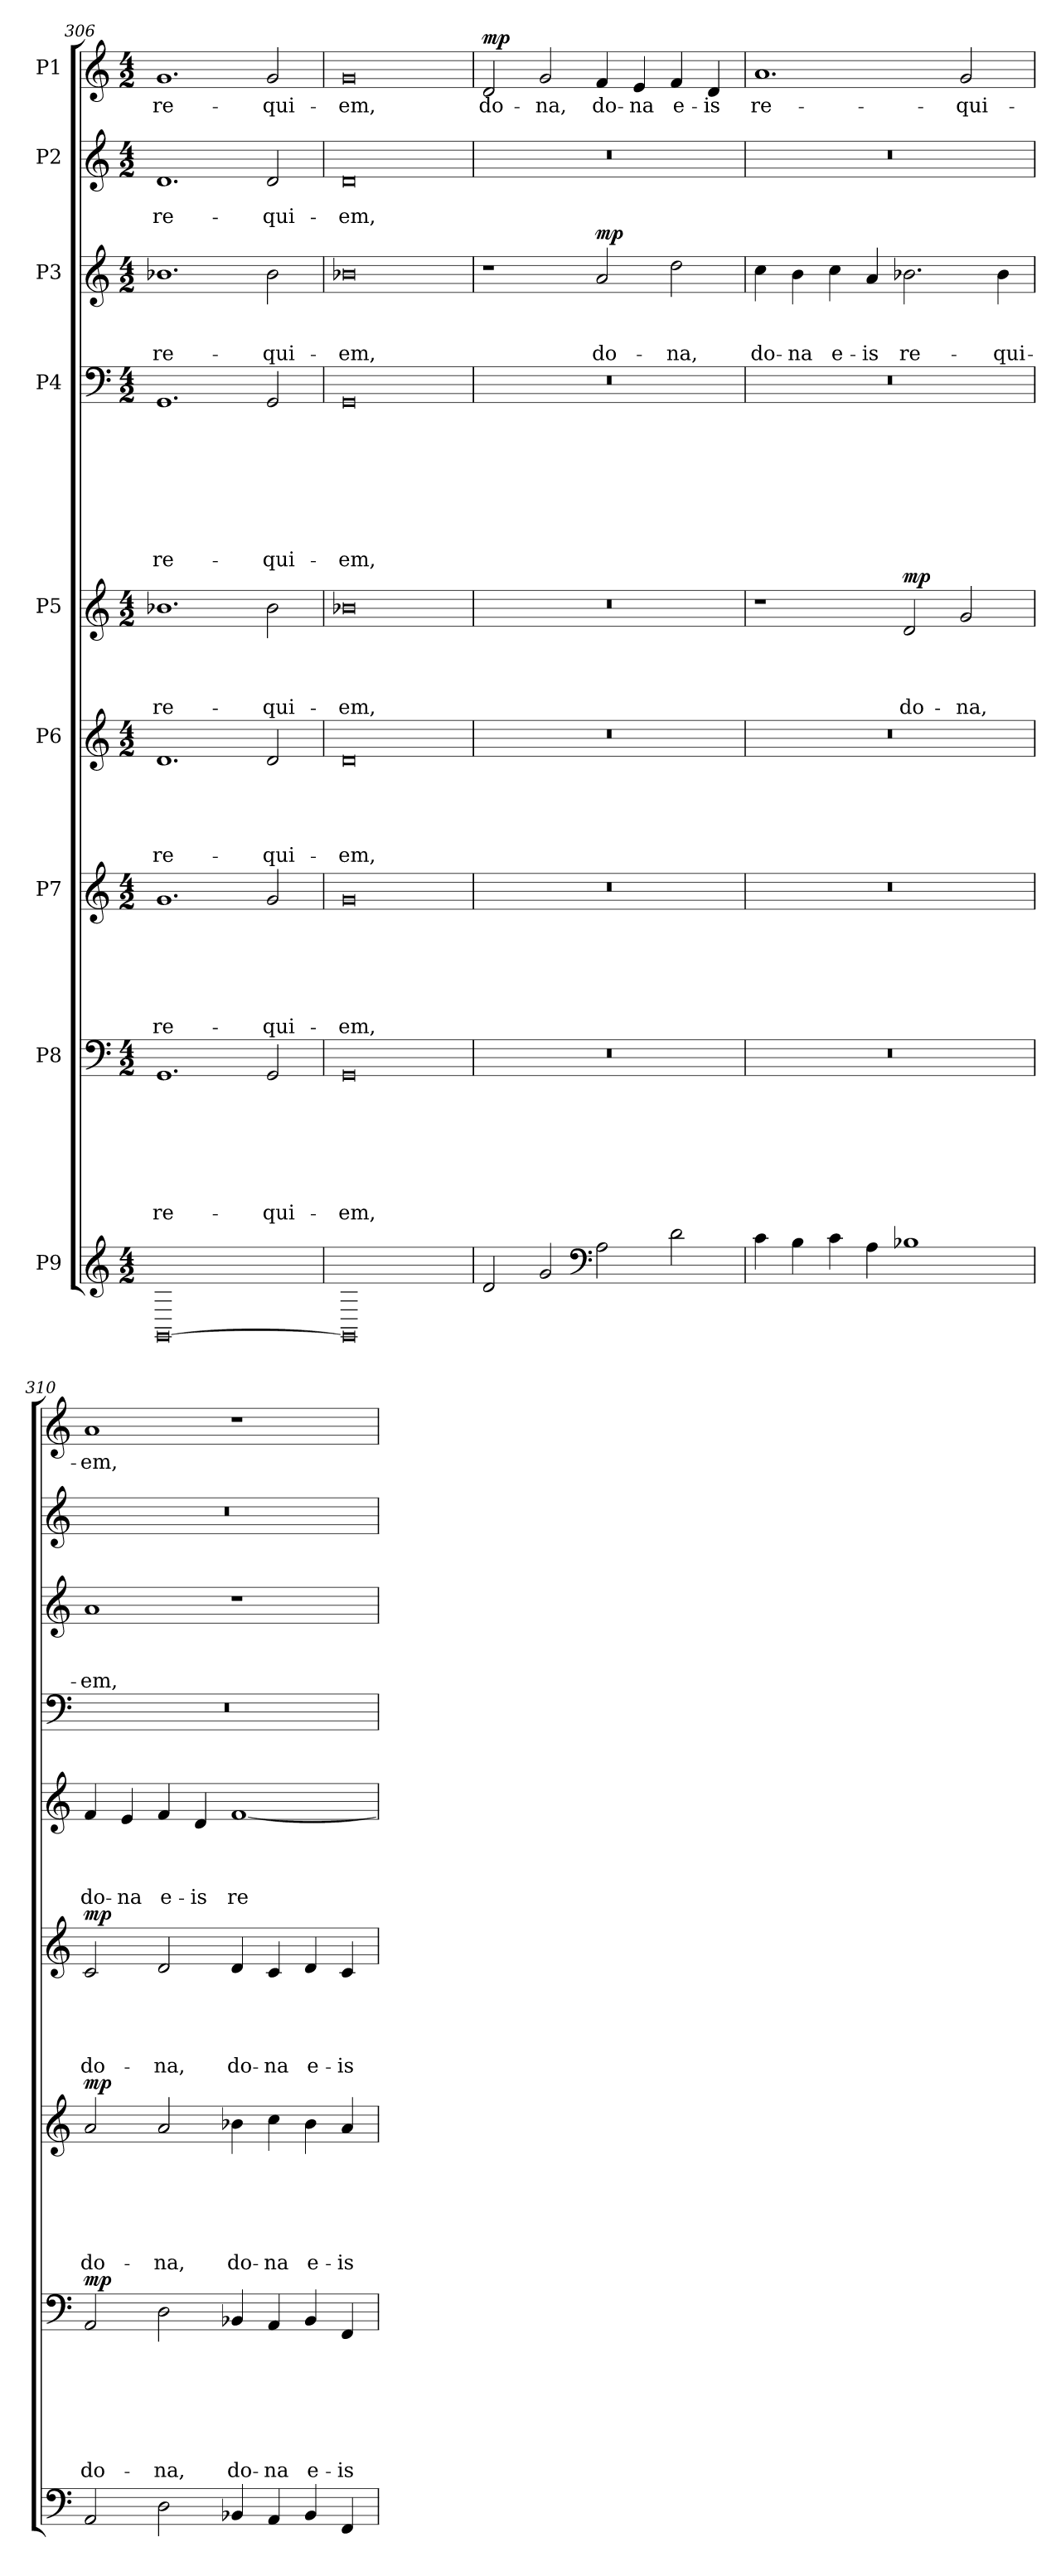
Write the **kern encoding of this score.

**kern	**kern	**text	**text	**text	**text	**text	**text	**text	**dynam	**kern	**text	**text	**text	**text	**text	**text	**dynam	**kern	**text	**text	**text	**text	**text	**dynam	**kern	**text	**text	**text	**text	**dynam	**kern	**text	**text	**text	**text	**text	**text	**text	**text	**kern	**text	**text	**text	**dynam	**kern	**text	**text	**kern	**text	**dynam
*part9	*part8	*part8	*part8	*part8	*part8	*part8	*part8	*part8	*part8	*part7	*part7	*part7	*part7	*part7	*part7	*part7	*part7	*part6	*part6	*part6	*part6	*part6	*part6	*part6	*part5	*part5	*part5	*part5	*part5	*part5	*part4	*part4	*part4	*part4	*part4	*part4	*part4	*part4	*part4	*part3	*part3	*part3	*part3	*part3	*part2	*part2	*part2	*part1	*part1	*part1
*staff9	*staff8	*staff8	*staff8	*staff8	*staff8	*staff8	*staff8	*staff8	*staff8	*staff7	*staff7	*staff7	*staff7	*staff7	*staff7	*staff7	*staff7	*staff6	*staff6	*staff6	*staff6	*staff6	*staff6	*staff6	*staff5	*staff5	*staff5	*staff5	*staff5	*staff5	*staff4	*staff4	*staff4	*staff4	*staff4	*staff4	*staff4	*staff4	*staff4	*staff3	*staff3	*staff3	*staff3	*staff3	*staff2	*staff2	*staff2	*staff1	*staff1	*staff1
*I"P9	*I"P8	*	*	*	*	*	*	*	*	*I"P7	*	*	*	*	*	*	*	*I"P6	*	*	*	*	*	*	*I"P5	*	*	*	*	*	*I"P4	*	*	*	*	*	*	*	*	*I"P3	*	*	*	*	*I"P2	*	*	*I"P1	*	*
*clefG2	*clefF4	*	*	*	*	*	*	*	*	*clefG2	*	*	*	*	*	*	*	*clefG2	*	*	*	*	*	*	*clefG2	*	*	*	*	*	*clefF4	*	*	*	*	*	*	*	*	*clefG2	*	*	*	*	*clefG2	*	*	*clefG2	*	*
*	*	*	*	*	*	*	*	*	*	*ITrd7c12	*	*	*	*	*	*	*	*	*	*	*	*	*	*	*	*	*	*	*	*	*	*	*	*	*	*	*	*	*	*ITrd7c12	*	*	*	*	*	*	*	*	*	*
*k[]	*k[]	*	*	*	*	*	*	*	*	*k[]	*	*	*	*	*	*	*	*k[]	*	*	*	*	*	*	*k[]	*	*	*	*	*	*k[]	*	*	*	*	*	*	*	*	*k[]	*	*	*	*	*k[]	*	*	*k[]	*	*
*C:	*C:	*	*	*	*	*	*	*	*	*C:	*	*	*	*	*	*	*	*C:	*	*	*	*	*	*	*C:	*	*	*	*	*	*C:	*	*	*	*	*	*	*	*	*C:	*	*	*	*	*C:	*	*	*C:	*	*
*M4/2	*M4/2	*	*	*	*	*	*	*	*	*M4/2	*	*	*	*	*	*	*	*M4/2	*	*	*	*	*	*	*M4/2	*	*	*	*	*	*M4/2	*	*	*	*	*	*	*	*	*M4/2	*	*	*	*	*M4/2	*	*	*M4/2	*	*
=306	=306	=306	=306	=306	=306	=306	=306	=306	=306	=306	=306	=306	=306	=306	=306	=306	=306	=306	=306	=306	=306	=306	=306	=306	=306	=306	=306	=306	=306	=306	=306	=306	=306	=306	=306	=306	=306	=306	=306	=306	=306	=306	=306	=306	=306	=306	=306	=306	=306	=306
*^	*	*	*	*	*	*	*	*	*	*	*	*	*	*	*	*	*	*	*	*	*	*	*	*	*	*	*	*	*	*	*	*	*	*	*	*	*	*	*	*	*	*	*	*	*	*	*	*	*	*
!	!	!	!	!	!	!	!	!	!LO:LY:b	!	!	!	!	!	!	!	!LO:LY:b	!	!	!	!	!	!	!LO:LY:b	!	!	!	!	!	!LO:LY:b	!	!	!	!	!	!	!	!	!	!LO:LY:b	!	!	!	!LO:LY:b	!	!	!	!LO:LY:b	!	!LO:LY:b	!
[<0GG	0ryy	1.GG	.	.	.	.	.	.	re-	.	1.G	.	.	.	.	.	re-	.	1.d	.	.	.	.	re-	.	1.b-X	.	.	.	re-	.	1.GG	.	.	.	.	.	.	.	re-	1.B-X	.	.	re-	.	1.d	.	re-	1.g	re-	.
!	!	!	!	!	!	!	!	!	!LO:LY:b	!	!	!	!	!	!	!	!LO:LY:b	!	!	!	!	!	!	!LO:LY:b	!	!	!	!	!	!LO:LY:b	!	!	!	!	!	!	!	!	!	!LO:LY:b	!	!	!	!LO:LY:b	!	!	!	!LO:LY:b	!	!LO:LY:b	!
.	.	2GG/	.	.	.	.	.	.	-qui-	.	2G/	.	.	.	.	.	-qui-	.	2d/	.	.	.	.	-qui-	.	2b-\	.	.	.	-qui-	.	2GG/	.	.	.	.	.	.	.	-qui-	2B-\	.	.	-qui-	.	2d/	.	-qui-	2g/	-qui-	.
=307	=307	=307	=307	=307	=307	=307	=307	=307	=307	=307	=307	=307	=307	=307	=307	=307	=307	=307	=307	=307	=307	=307	=307	=307	=307	=307	=307	=307	=307	=307	=307	=307	=307	=307	=307	=307	=307	=307	=307	=307	=307	=307	=307	=307	=307	=307	=307	=307	=307	=307	=307
!	!	!	!	!	!	!	!	!	!LO:LY:b	!	!	!	!	!	!	!	!LO:LY:b	!	!	!	!	!	!	!LO:LY:b	!	!	!	!	!	!LO:LY:b	!	!	!	!	!	!	!	!	!	!LO:LY:b	!	!	!	!LO:LY:b	!	!	!	!LO:LY:b	!	!LO:LY:b	!
0GG]	0ryy	0GG	.	.	.	.	.	.	-em,	.	0G	.	.	.	.	.	-em,	.	0d	.	.	.	.	-em,	.	0b-X	.	.	.	-em,	.	0GG	.	.	.	.	.	.	.	-em,	0B-X	.	.	-em,	.	0d	.	-em,	0g	-em,	.
!!LO:PB:g=z
=308	=308	=308	=308	=308	=308	=308	=308	=308	=308	=308	=308	=308	=308	=308	=308	=308	=308	=308	=308	=308	=308	=308	=308	=308	=308	=308	=308	=308	=308	=308	=308	=308	=308	=308	=308	=308	=308	=308	=308	=308	=308	=308	=308	=308	=308	=308	=308	=308	=308	=308	=308
!	!	!	!	!	!	!	!	!	!	!	!	!	!	!	!	!	!	!	!	!	!	!	!	!	!	!	!	!	!	!	!	!	!	!	!	!	!	!	!	!	!	!	!	!	!	!	!	!	!	!LO:LY:b	!LO:DY:a
2d/	0ryy	0r	.	.	.	.	.	.	.	.	0r	.	.	.	.	.	.	.	0r	.	.	.	.	.	.	0r	.	.	.	.	.	0r	.	.	.	.	.	.	.	.	1r	.	.	.	.	0r	.	.	2d/	do-	mp
!	!	!	!	!	!	!	!	!	!	!	!	!	!	!	!	!	!	!	!	!	!	!	!	!	!	!	!	!	!	!	!	!	!	!	!	!	!	!	!	!	!	!	!	!	!	!	!	!	!	!LO:LY:b	!
2g/	.	.	.	.	.	.	.	.	.	.	.	.	.	.	.	.	.	.	.	.	.	.	.	.	.	.	.	.	.	.	.	.	.	.	.	.	.	.	.	.	.	.	.	.	.	.	.	.	2g/	-na,	.
*clefF4	*	*	*	*	*	*	*	*	*	*	*	*	*	*	*	*	*	*	*	*	*	*	*	*	*	*	*	*	*	*	*	*	*	*	*	*	*	*	*	*	*	*	*	*	*	*	*	*	*	*	*
!	!	!	!	!	!	!	!	!	!	!	!	!	!	!	!	!	!	!	!	!	!	!	!	!	!	!	!	!	!	!	!	!	!	!	!	!	!	!	!	!	!	!	!	!LO:LY:b	!LO:DY:a	!	!	!	!	!LO:LY:b	!
2A\	.	.	.	.	.	.	.	.	.	.	.	.	.	.	.	.	.	.	.	.	.	.	.	.	.	.	.	.	.	.	.	.	.	.	.	.	.	.	.	.	2A/	.	.	do-	mp	.	.	.	4f/	do-	.
!	!	!	!	!	!	!	!	!	!	!	!	!	!	!	!	!	!	!	!	!	!	!	!	!	!	!	!	!	!	!	!	!	!	!	!	!	!	!	!	!	!	!	!	!	!	!	!	!	!	!LO:LY:b	!
.	.	.	.	.	.	.	.	.	.	.	.	.	.	.	.	.	.	.	.	.	.	.	.	.	.	.	.	.	.	.	.	.	.	.	.	.	.	.	.	.	.	.	.	.	.	.	.	.	4e/	-na	.
!	!	!	!	!	!	!	!	!	!	!	!	!	!	!	!	!	!	!	!	!	!	!	!	!	!	!	!	!	!	!	!	!	!	!	!	!	!	!	!	!	!	!	!	!LO:LY:b	!	!	!	!	!	!LO:LY:b	!
2d\	.	.	.	.	.	.	.	.	.	.	.	.	.	.	.	.	.	.	.	.	.	.	.	.	.	.	.	.	.	.	.	.	.	.	.	.	.	.	.	.	2d\	.	.	-na,	.	.	.	.	4f/	e-	.
!	!	!	!	!	!	!	!	!	!	!	!	!	!	!	!	!	!	!	!	!	!	!	!	!	!	!	!	!	!	!	!	!	!	!	!	!	!	!	!	!	!	!	!	!	!	!	!	!	!	!LO:LY:b	!
.	.	.	.	.	.	.	.	.	.	.	.	.	.	.	.	.	.	.	.	.	.	.	.	.	.	.	.	.	.	.	.	.	.	.	.	.	.	.	.	.	.	.	.	.	.	.	.	.	4d/	-is	.
=309	=309	=309	=309	=309	=309	=309	=309	=309	=309	=309	=309	=309	=309	=309	=309	=309	=309	=309	=309	=309	=309	=309	=309	=309	=309	=309	=309	=309	=309	=309	=309	=309	=309	=309	=309	=309	=309	=309	=309	=309	=309	=309	=309	=309	=309	=309	=309	=309	=309	=309	=309
!	!	!	!	!	!	!	!	!	!	!	!	!	!	!	!	!	!	!	!	!	!	!	!	!	!	!	!	!	!	!	!	!	!	!	!	!	!	!	!	!	!	!	!	!LO:LY:b	!	!	!	!	!	!LO:LY:b	!
4c\	0ryy	0r	.	.	.	.	.	.	.	.	0r	.	.	.	.	.	.	.	0r	.	.	.	.	.	.	1r	.	.	.	.	.	0r	.	.	.	.	.	.	.	.	4c\	.	.	do-	.	0r	.	.	1.a	re-	.
!	!	!	!	!	!	!	!	!	!	!	!	!	!	!	!	!	!	!	!	!	!	!	!	!	!	!	!	!	!	!	!	!	!	!	!	!	!	!	!	!	!	!	!	!LO:LY:b	!	!	!	!	!	!	!
4B\	.	.	.	.	.	.	.	.	.	.	.	.	.	.	.	.	.	.	.	.	.	.	.	.	.	.	.	.	.	.	.	.	.	.	.	.	.	.	.	.	4B\	.	.	-na	.	.	.	.	.	.	.
!	!	!	!	!	!	!	!	!	!	!	!	!	!	!	!	!	!	!	!	!	!	!	!	!	!	!	!	!	!	!	!	!	!	!	!	!	!	!	!	!	!	!	!	!LO:LY:b	!	!	!	!	!	!	!
4c\	.	.	.	.	.	.	.	.	.	.	.	.	.	.	.	.	.	.	.	.	.	.	.	.	.	.	.	.	.	.	.	.	.	.	.	.	.	.	.	.	4c\	.	.	e-	.	.	.	.	.	.	.
!	!	!	!	!	!	!	!	!	!	!	!	!	!	!	!	!	!	!	!	!	!	!	!	!	!	!	!	!	!	!	!	!	!	!	!	!	!	!	!	!	!	!	!	!LO:LY:b	!	!	!	!	!	!	!
4A\	.	.	.	.	.	.	.	.	.	.	.	.	.	.	.	.	.	.	.	.	.	.	.	.	.	.	.	.	.	.	.	.	.	.	.	.	.	.	.	.	4A/	.	.	-is	.	.	.	.	.	.	.
!	!	!	!	!	!	!	!	!	!	!	!	!	!	!	!	!	!	!	!	!	!	!	!	!	!	!	!	!	!	!LO:LY:b	!LO:DY:a	!	!	!	!	!	!	!	!	!	!	!	!	!LO:LY:b	!	!	!	!	!	!	!
1B-X	.	.	.	.	.	.	.	.	.	.	.	.	.	.	.	.	.	.	.	.	.	.	.	.	.	2d/	.	.	.	do-	mp	.	.	.	.	.	.	.	.	.	2.B-X\	.	.	re-	.	.	.	.	.	.	.
!	!	!	!	!	!	!	!	!	!	!	!	!	!	!	!	!	!	!	!	!	!	!	!	!	!	!	!	!	!	!LO:LY:b	!	!	!	!	!	!	!	!	!	!	!	!	!	!	!	!	!	!	!	!LO:LY:b	!
.	.	.	.	.	.	.	.	.	.	.	.	.	.	.	.	.	.	.	.	.	.	.	.	.	.	2g/	.	.	.	-na,	.	.	.	.	.	.	.	.	.	.	.	.	.	.	.	.	.	.	2g/	-qui-	.
!	!	!	!	!	!	!	!	!	!	!	!	!	!	!	!	!	!	!	!	!	!	!	!	!	!	!	!	!	!	!	!	!	!	!	!	!	!	!	!	!	!	!	!	!LO:LY:b	!	!	!	!	!	!	!
.	.	.	.	.	.	.	.	.	.	.	.	.	.	.	.	.	.	.	.	.	.	.	.	.	.	.	.	.	.	.	.	.	.	.	.	.	.	.	.	.	4B-\	.	.	-qui-	.	.	.	.	.	.	.
=310	=310	=310	=310	=310	=310	=310	=310	=310	=310	=310	=310	=310	=310	=310	=310	=310	=310	=310	=310	=310	=310	=310	=310	=310	=310	=310	=310	=310	=310	=310	=310	=310	=310	=310	=310	=310	=310	=310	=310	=310	=310	=310	=310	=310	=310	=310	=310	=310	=310	=310	=310
!	!	!	!	!	!	!	!	!	!LO:LY:b	!LO:DY:a	!	!	!	!	!	!	!LO:LY:b	!LO:DY:a	!	!	!	!	!	!LO:LY:b	!LO:DY:a	!	!	!	!	!LO:LY:b	!	!	!	!	!	!	!	!	!	!	!	!	!	!LO:LY:b	!	!	!	!	!	!LO:LY:b	!
2AA/	0ryy	2AA/	.	.	.	.	.	.	do-	mp	2A/	.	.	.	.	.	do-	mp	2c/	.	.	.	.	do-	mp	4f/	.	.	.	do-	.	0r	.	.	.	.	.	.	.	.	1A	.	.	-em,	.	0r	.	.	1a	-em,	.
!	!	!	!	!	!	!	!	!	!	!	!	!	!	!	!	!	!	!	!	!	!	!	!	!	!	!	!	!	!	!LO:LY:b	!	!	!	!	!	!	!	!	!	!	!	!	!	!	!	!	!	!	!	!	!
.	.	.	.	.	.	.	.	.	.	.	.	.	.	.	.	.	.	.	.	.	.	.	.	.	.	4e/	.	.	.	-na	.	.	.	.	.	.	.	.	.	.	.	.	.	.	.	.	.	.	.	.	.
!	!	!	!	!	!	!	!	!	!LO:LY:b	!	!	!	!	!	!	!	!LO:LY:b	!	!	!	!	!	!	!LO:LY:b	!	!	!	!	!	!LO:LY:b	!	!	!	!	!	!	!	!	!	!	!	!	!	!	!	!	!	!	!	!	!
2D\	.	2D\	.	.	.	.	.	.	-na,	.	2A/	.	.	.	.	.	-na,	.	2d/	.	.	.	.	-na,	.	4f/	.	.	.	e-	.	.	.	.	.	.	.	.	.	.	.	.	.	.	.	.	.	.	.	.	.
!	!	!	!	!	!	!	!	!	!	!	!	!	!	!	!	!	!	!	!	!	!	!	!	!	!	!	!	!	!	!LO:LY:b	!	!	!	!	!	!	!	!	!	!	!	!	!	!	!	!	!	!	!	!	!
.	.	.	.	.	.	.	.	.	.	.	.	.	.	.	.	.	.	.	.	.	.	.	.	.	.	4d/	.	.	.	-is	.	.	.	.	.	.	.	.	.	.	.	.	.	.	.	.	.	.	.	.	.
!	!	!	!	!	!	!	!	!	!LO:LY:b	!	!	!	!	!	!	!	!LO:LY:b	!	!	!	!	!	!	!LO:LY:b	!	!	!	!	!	!LO:LY:b	!	!	!	!	!	!	!	!	!	!	!	!	!	!	!	!	!	!	!	!	!
4BB-X/	.	4BB-X/	.	.	.	.	.	.	do-	.	4B-X\	.	.	.	.	.	do-	.	4d/	.	.	.	.	do-	.	[<1f	.	.	.	re-	.	.	.	.	.	.	.	.	.	.	1r	.	.	.	.	.	.	.	1r	.	.
!	!	!	!	!	!	!	!	!	!LO:LY:b	!	!	!	!	!	!	!	!LO:LY:b	!	!	!	!	!	!	!LO:LY:b	!	!	!	!	!	!	!	!	!	!	!	!	!	!	!	!	!	!	!	!	!	!	!	!	!	!	!
4AA/	.	4AA/	.	.	.	.	.	.	-na	.	4c\	.	.	.	.	.	-na	.	4c/	.	.	.	.	-na	.	.	.	.	.	.	.	.	.	.	.	.	.	.	.	.	.	.	.	.	.	.	.	.	.	.	.
!	!	!	!	!	!	!	!	!	!LO:LY:b	!	!	!	!	!	!	!	!LO:LY:b	!	!	!	!	!	!	!LO:LY:b	!	!	!	!	!	!	!	!	!	!	!	!	!	!	!	!	!	!	!	!	!	!	!	!	!	!	!
4BB-/	.	4BB-/	.	.	.	.	.	.	e-	.	4B-\	.	.	.	.	.	e-	.	4d/	.	.	.	.	e-	.	.	.	.	.	.	.	.	.	.	.	.	.	.	.	.	.	.	.	.	.	.	.	.	.	.	.
!	!	!	!	!	!	!	!	!	!LO:LY:b	!	!	!	!	!	!	!	!LO:LY:b	!	!	!	!	!	!	!LO:LY:b	!	!	!	!	!	!	!	!	!	!	!	!	!	!	!	!	!	!	!	!	!	!	!	!	!	!	!
4FF/	.	4FF/	.	.	.	.	.	.	-is	.	4A/	.	.	.	.	.	-is	.	4c/	.	.	.	.	-is	.	.	.	.	.	.	.	.	.	.	.	.	.	.	.	.	.	.	.	.	.	.	.	.	.	.	.
*v	*v	*	*	*	*	*	*	*	*	*	*	*	*	*	*	*	*	*	*	*	*	*	*	*	*	*	*	*	*	*	*	*	*	*	*	*	*	*	*	*	*	*	*	*	*	*	*	*	*	*	*
=	=	=	=	=	=	=	=	=	=	=	=	=	=	=	=	=	=	=	=	=	=	=	=	=	=	=	=	=	=	=	=	=	=	=	=	=	=	=	=	=	=	=	=	=	=	=	=	=	=	=
*-	*-	*-	*-	*-	*-	*-	*-	*-	*-	*-	*-	*-	*-	*-	*-	*-	*-	*-	*-	*-	*-	*-	*-	*-	*-	*-	*-	*-	*-	*-	*-	*-	*-	*-	*-	*-	*-	*-	*-	*-	*-	*-	*-	*-	*-	*-	*-	*-	*-	*-
